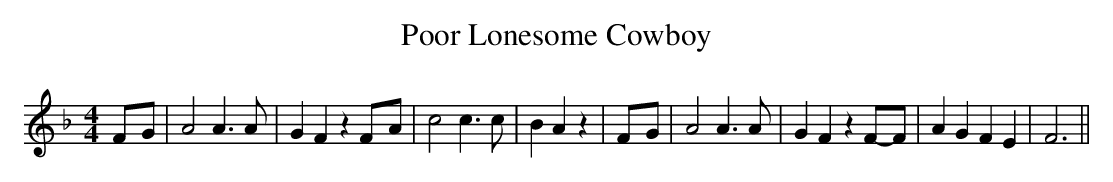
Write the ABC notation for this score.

X:1
T:Poor Lonesome Cowboy
M:4/4
L:1/4
K:F
F/2-G/2| A2 A3/2 A/2| G F zF/2-A/2| c2 c3/2 c/2| B A z|F/2-G/2| A2 A3/2 A/2|\
 G F zF/2-F/2| A G F E| F3||
